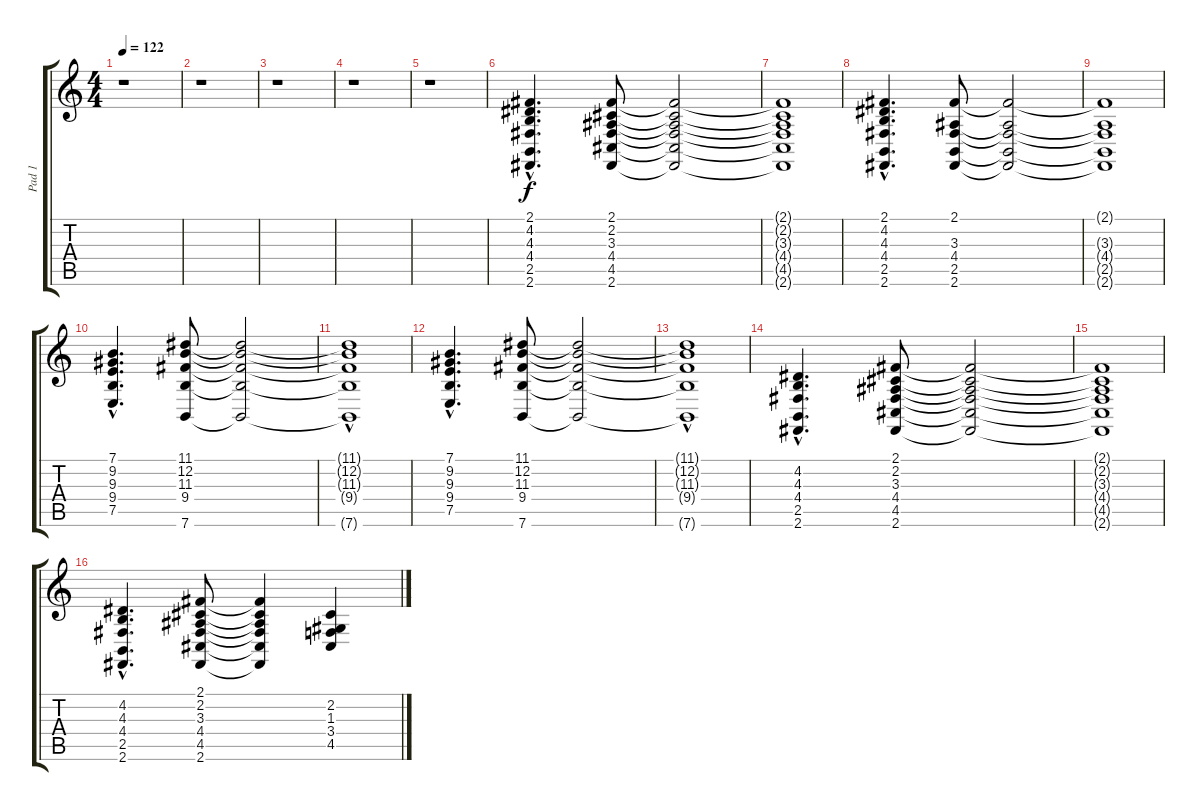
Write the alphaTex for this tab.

\track ("Pad 1" "Pad 1") {instrument pad7halo}
\staff {score tabs}
\tuning (E4 B3 G3 D3 A2 E2) {hide}
\ts (4 4)
\tempo 122
\clef g2
\ks c
r.1{dy f} |
r.1 |
r.1 |
r.1 |
r.1 |
(2.1{hac} 4.2{hac} 4.3{hac} 4.4{hac} 2.5{hac} 2.6{hac}).4{d} (2.1 2.2 3.3 4.4 4.5 2.6).8 (2.1{t} 2.2{t} 3.3{t} 4.4{t} 4.5{t} 2.6{t}).2 |
(2.1{t} 2.2{t} 3.3{t} 4.4{t} 4.5{t} 2.6{t}).1 |
(2.1{hac} 4.2{hac} 4.3{hac} 4.4{hac} 2.5{hac} 2.6{hac}).4{d} (2.1 3.3 4.4 2.5 2.6).8 (2.1{t} 3.3{t} 4.4{t} 2.5{t} 2.6{t}).2 |
(2.1{t} 3.3{t} 4.4{t} 2.5{t} 2.6{t}).1 |
(7.1{hac} 9.2{hac} 9.3{hac} 9.4{hac} 7.5{hac}).4{d} (11.1 12.2 11.3 9.4 7.6).8 (11.1{t} 12.2{t} 11.3{t} 9.4{t} 7.6{t}).2 |
(11.1{hac t} 12.2{t} 11.3{t} 9.4{t} 7.6{t}).1 |
(7.1{hac} 9.2{hac} 9.3{hac} 9.4{hac} 7.5{hac}).4{d} (11.1 12.2 11.3 9.4 7.6).8 (11.1{t} 12.2{t} 11.3{t} 9.4{t} 7.6{t}).2 |
(11.1{hac t} 12.2{t} 11.3{t} 9.4{t} 7.6{t}).1 |
(4.2{hac} 4.3{hac} 4.4{hac} 2.5{hac} 2.6{hac}).4{d} (2.1 2.2 3.3 4.4 4.5 2.6).8 (2.1{t} 2.2{t} 3.3{t} 4.4{t} 4.5{t} 2.6{t}).2 |
(2.1{t} 2.2{t} 3.3{t} 4.4{t} 4.5{t} 2.6{t}).1 |
(4.2{hac} 4.3{hac} 4.4{hac} 2.5{hac} 2.6{hac}).4{d} (2.1 2.2 3.3 4.4 4.5 2.6).8 (2.1{t} 2.2{t} 3.3{t} 4.4{t} 4.5{t} 2.6{t}).4 (2.2 1.3 3.4 4.5).4
